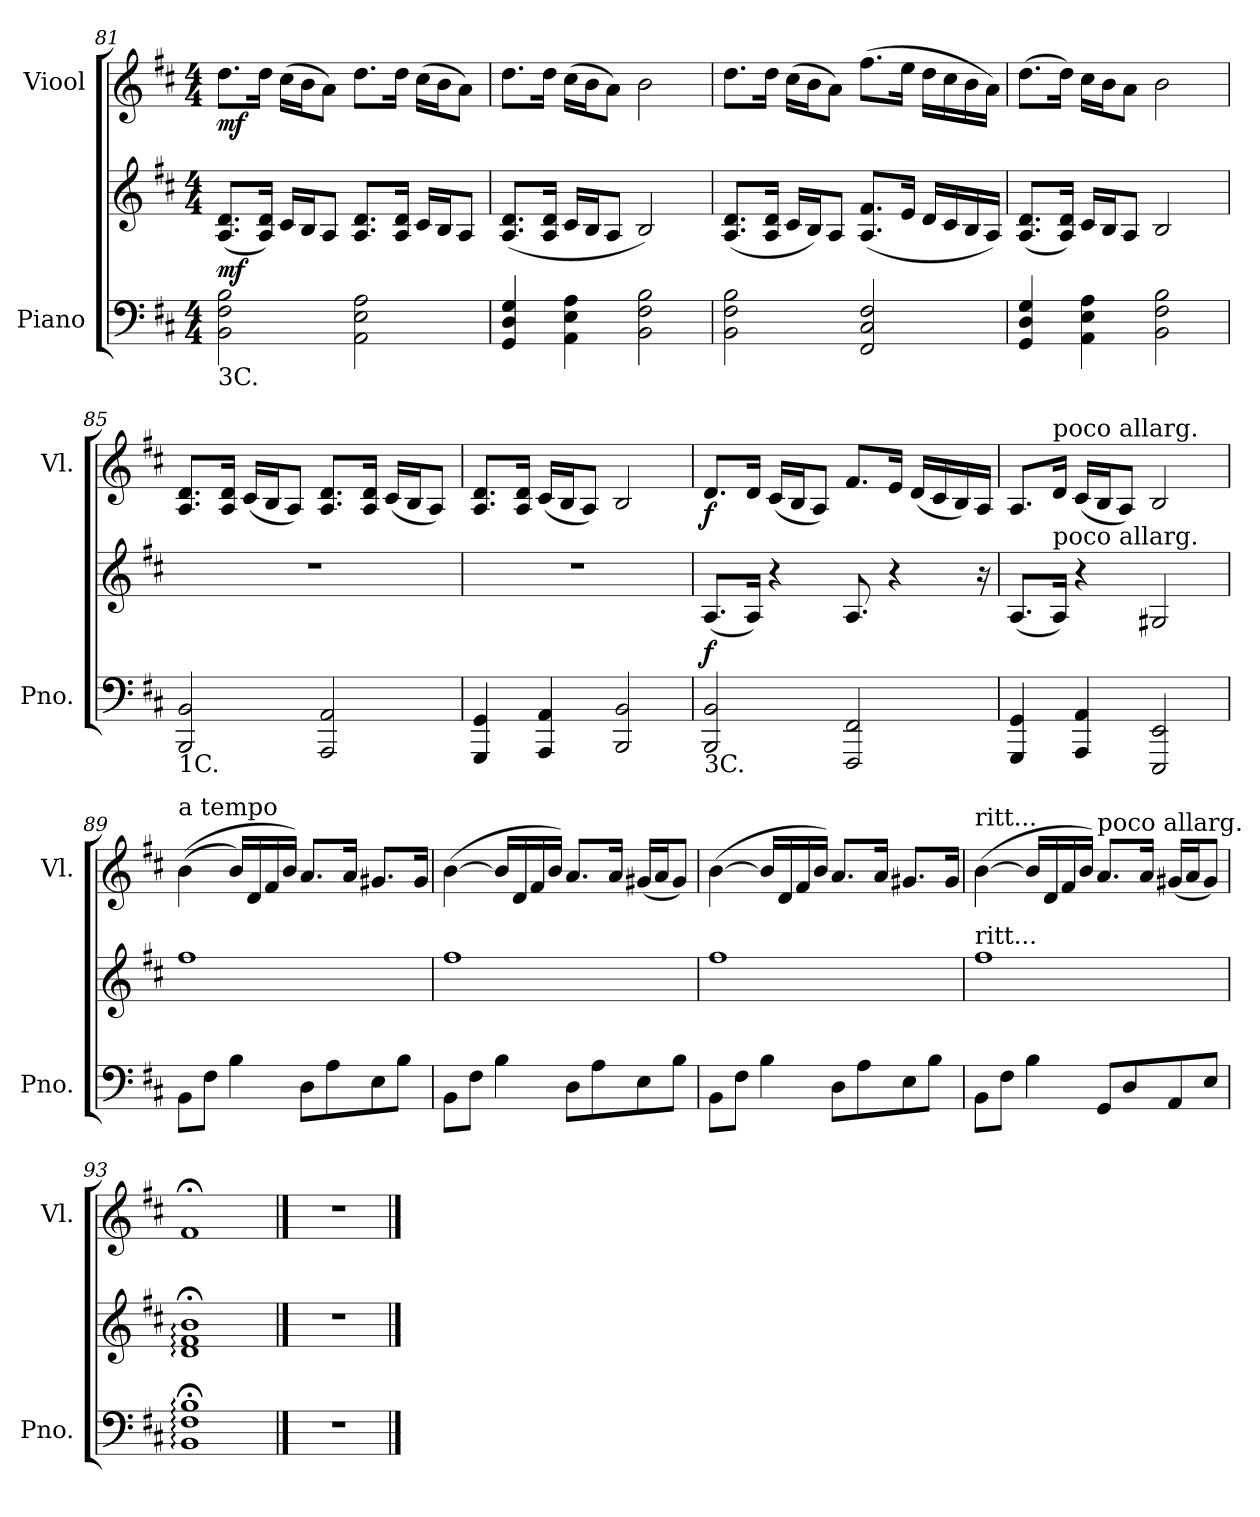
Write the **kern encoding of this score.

**kern	**kern	**dynam	**kern	**dynam
*part2	*part2	*part2	*part1	*part1
*staff3	*staff2	*staff2/3	*staff1	*staff1
*I"Piano	*	*	*I"Viool	*
*I'Pno.	*	*	*I'Vl.	*
*clefF4	*clefG2	*	*clefG2	*
*k[f#c#]	*k[f#c#]	*	*k[f#c#]	*
*M4/4	*M4/4	*	*M4/4	*
=81	=81	=81	=81	=81
!LO:TX:b:t=3C.	!	!	!	!
!	!	!LO:DY:a=2	!	!LO:DY:b
2BB\ 2F#\ 2B\	(<8.A/ 8.d/L	mf	8.dd\L	mf
.	16A/ 16d/Jk)	.	16dd\Jk	.
.	16c#/LL	.	(>16cc#\LL	.
.	16B/J	.	16b\J	.
.	8A/J	.	8a\J)	.
2AA\ 2E\ 2A\	8.A/ 8.d/L	.	8.dd\L	.
.	16A/ 16d/Jk	.	16dd\Jk	.
.	16c#/LL	.	(>16cc#\LL	.
.	16B/J	.	16b\J	.
.	8A/J	.	8a\J)	.
!!LO:LB:g=z
=82	=82	=82	=82	=82
4GG/ 4D/ 4G/	(<8.A/ 8.d/L	.	8.dd\L	.
.	16A/ 16d/Jk	.	16dd\Jk	.
4AA\ 4E\ 4A\	16c#/LL	.	(>16cc#\LL	.
.	16B/J	.	16b\J	.
.	8A/J	.	8a\J)	.
2BB\ 2F#\ 2B\	2B/)	.	2b\	.
=83	=83	=83	=83	=83
2BB\ 2F#\ 2B\	(<8.A/ 8.d/L	.	8.dd\L	.
.	16A/ 16d/Jk	.	16dd\Jk	.
.	16c#/LL	.	(>16cc#\LL	.
.	16B/J)	.	16b\J	.
.	8A/J	.	8a\J)	.
2FF#/ 2C#/ 2F#/	(<8.A/ 8.f#/L	.	(>8.ff#\L	.
.	16e/Jk	.	16ee\Jk	.
.	16d/LL	.	16dd\LL	.
.	16c#/	.	16cc#\	.
.	16B/	.	16b\	.
.	16A/JJ)	.	16a\JJ)	.
=84	=84	=84	=84	=84
4GG/ 4D/ 4G/	(<8.A/ 8.d/L	.	(>8.dd\L	.
.	16A/ 16d/Jk)	.	16dd\Jk)	.
4AA\ 4E\ 4A\	16c#/LL	.	16cc#\LL	.
.	16B/J	.	16b\J	.
.	8A/J	.	8a\J	.
2BB\ 2F#\ 2B\	2B/	.	2b\	.
!!LO:PB:g=z
=85	=85	=85	=85	=85
!LO:TX:b:t=1C.	!	!	!	!
2BBB/ 2BB/	1r	.	8.A/ 8.d/L	.
.	.	.	16A/ 16d/Jk	.
.	.	.	(<16c#/LL	.
.	.	.	16B/J	.
.	.	.	8A/J)	.
2AAA/ 2AA/	.	.	8.A/ 8.d/L	.
.	.	.	16A/ 16d/Jk	.
.	.	.	(<16c#/LL	.
.	.	.	16B/J	.
.	.	.	8A/J)	.
=86	=86	=86	=86	=86
4GGG/ 4GG/	1r	.	8.A/ 8.d/L	.
.	.	.	16A/ 16d/Jk	.
4AAA/ 4AA/	.	.	(<16c#/LL	.
.	.	.	16B/J	.
.	.	.	8A/J)	.
2BBB/ 2BB/	.	.	2B/	.
=87	=87	=87	=87	=87
!LO:TX:b:t=3C.	!	!	!	!
!	!	!LO:DY:a=2	!	!LO:DY:b
2BBB/ 2BB/	(<8.A/L	f	8.d/L	f
.	16A/Jk)	.	16d/Jk	.
.	4r	.	(<16c#/LL	.
.	.	.	16B/J	.
.	.	.	8A/J)	.
2FFF#/ 2FF#/	8.A/	.	8.f#/L	.
.	4r	.	16e/Jk	.
.	.	.	(<16d/LL	.
.	.	.	16c#/	.
.	.	.	16B/)	.
.	16r	.	16A/JJ	.
!!LO:LB:g=z
=88	=88	=88	=88	=88
4GGG/ 4GG/	(<8.A/L	.	8.A/L	.
!	!	!	!LO:TX:a:t=poco allarg.	!
!	!LO:TX:a:t=poco allarg.	!	!	!
.	16A/Jk)	.	16d/Jk	.
4AAA/ 4AA/	4r	.	(<16c#/LL	.
.	.	.	16B/J	.
.	.	.	8A/J)	.
2EEE/ 2EE/	2G#X/	.	2B/	.
=89	=89	=89	=89	=89
!	!	!	!LO:TX:a:t=a tempo	!
8BB\L	1ff#	.	(>(>4b\	.
8F#\J	.	.	.	.
4B\	.	.	16b/LL)	.
.	.	.	16d/	.
.	.	.	16f#/	.
.	.	.	16b/JJ)	.
8D\L	.	.	8.a/L	.
8A\	.	.	.	.
.	.	.	16a/Jk	.
8E\	.	.	8.g#X/L	.
8B\J	.	.	.	.
.	.	.	16g#/Jk	.
=90	=90	=90	=90	=90
8BB\L	1ff#	.	(>[4b\	.
8F#\J	.	.	.	.
4B\	.	.	16b/LL]	.
.	.	.	16d/	.
.	.	.	16f#/	.
.	.	.	16b/JJ)	.
8D\L	.	.	8.a/L	.
8A\	.	.	.	.
.	.	.	16a/Jk	.
8E\	.	.	(<16g#X/LL	.
.	.	.	16a/J	.
8B\J	.	.	8g#/J)	.
!!LO:LB:g=z
=91	=91	=91	=91	=91
8BB\L	1ff#	.	(>[4b\	.
8F#\J	.	.	.	.
4B\	.	.	16b/LL]	.
.	.	.	16d/	.
.	.	.	16f#/	.
.	.	.	16b/JJ)	.
8D\L	.	.	8.a/L	.
8A\	.	.	.	.
.	.	.	16a/Jk	.
8E\	.	.	8.g#X/L	.
8B\J	.	.	.	.
.	.	.	16g#/Jk	.
=92	=92	=92	=92	=92
!	!	!	!LO:TX:a:t=ritt...	!
!	!LO:TX:a:t=ritt...	!	!	!
8BB\L	1ff#	.	(>[4b\	.
8F#\J	.	.	.	.
4B\	.	.	16b/LL]	.
.	.	.	16d/	.
.	.	.	16f#/	.
.	.	.	16b/JJ)	.
!	!	!	!LO:TX:a:t=poco allarg.	!
8GG/L	.	.	8.a/L	.
8D/	.	.	.	.
.	.	.	16a/Jk	.
8AA/	.	.	(<16g#X/LL	.
.	.	.	16a/J	.
8E/J	.	.	8g#/J)	.
=93	=93	=93	=93	=93
1BB;<: 1F#;<: 1B;<:	1d;<: 1f#;<: 1b;<:	.	1f#;<	.
==94	==94	==94	==94	==94
1r	1r	.	1r	.
==	==	==	==	==
*-	*-	*-	*-	*-
